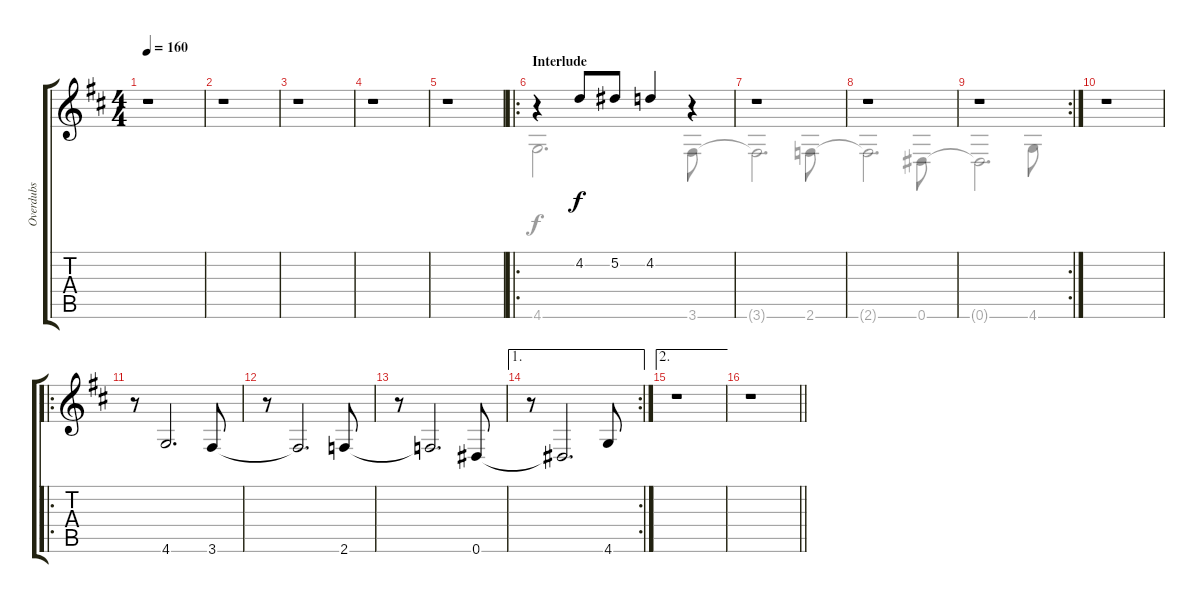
\track ("Overdubs" "Overdubs") {instrument distortionguitar}
\staff {score tabs}
\tuning (Eb4 Bb3 Gb3 Db3 Ab2 Eb2) {hide}
\voice
\ts (4 4)
\tempo 160
\clef g2
\ks d
r.1{dy ff} |
r.1 |
r.1 |
r.1 |
r.1 |
\ro
\section ("" "Interlude")
r.4 4.2.8{dy f} 5.2.8 4.2.4 r.4 |
r.1 |
r.1 |
\rc 2
r.1 |
r.1 |
\ro
r.8 4.6.2{d} 3.6.8 |
r.8 3.6{t}.2{d} 2.6.8 |
r.8 2.6{t}.2{d} 0.6.8 |
\ae 1
\rc 2
r.8 0.6{t}.2{d} 4.6.8 |
\ae 2
r.1 |
\barLineRight lightlight
r.1
\voice
\clef g2
\ottava regular
\simile none
\ks d
|
|
|
|
|
4.6.2{d} 3.6.8 |
3.6{t}.2{d} 2.6.8 |
2.6{t}.2{d} 0.6.8 |
0.6{t}.2{d} 4.6.8 |
|
|
|
|
|
|
\barLineRight lightlight
